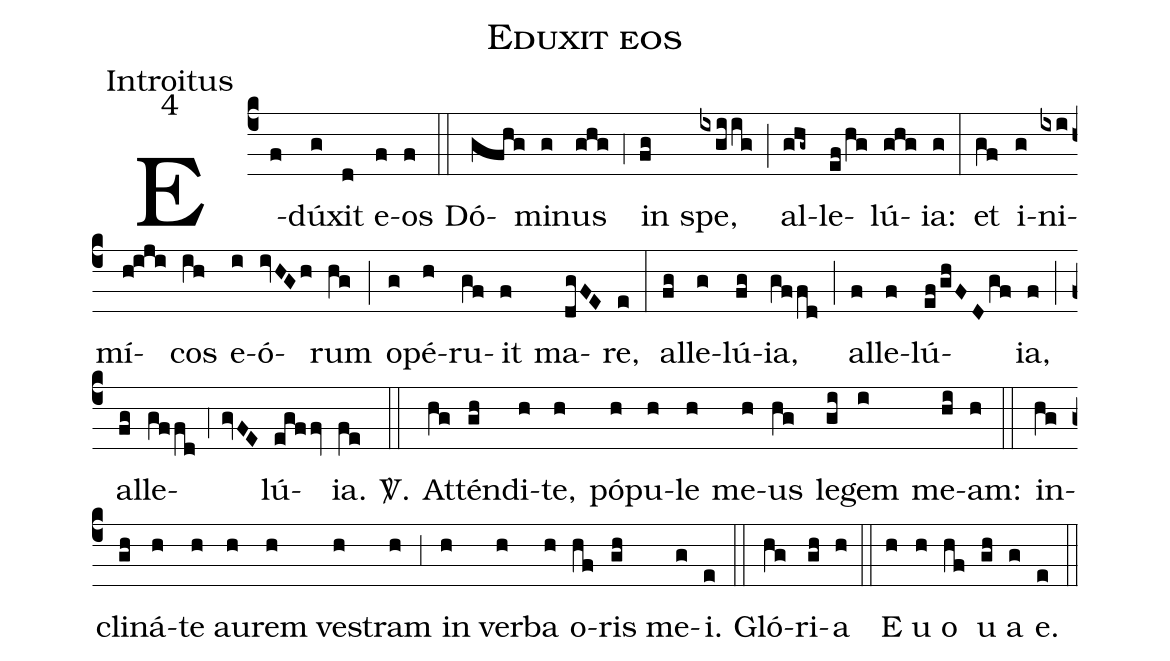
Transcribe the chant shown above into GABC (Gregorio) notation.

name:Eduxit eos;
office-part:Introitus;
mode:4;
%%
(c4) E(f)dú(g)xit(d) e(f)os(f) (::) Dó(gfhg)mi(g)nus(ghg) (;4) in(fg) spe,(ixgiig) (;) al(ghg~)le(ef/hg)lú(ghg)ia:(g) (:) et(gf) i(g)ni(ixi)mí(h!iji)cos(ih) e(i)ó(ivHGh)rum(hg) (;) o(g)pé(h)ru(gf)it(f) ma(dgFE)re,(e) (:) al(fg)le(g)lú(fg)ia,(gffd) (;) al(f)le(f)lú(ef/ghFD/gf)ia,(f) (;) al(fg)le(gffd;4gvFE)lú(egffv)ia.(fe) <sp>V/</sp>.(::) At(hg)tén(gh)di(h)te,(h) pó(h)pu(h)le(h) me(h)us(hg) le(gi)gem(i) me(hi)am:(h) (::) in(hg)cli(gh)ná(h)te(h) au(h)rem(h) ve(h)stram(h) (;3) in(h) ver(h)ba(h) o(hf)ris(gh) me(g)i.(e) (::) Gló(hg)ri(gh)a(h) (::) E(h) u(h) o(hf) u(gh) a(g) e.(e) (::)
